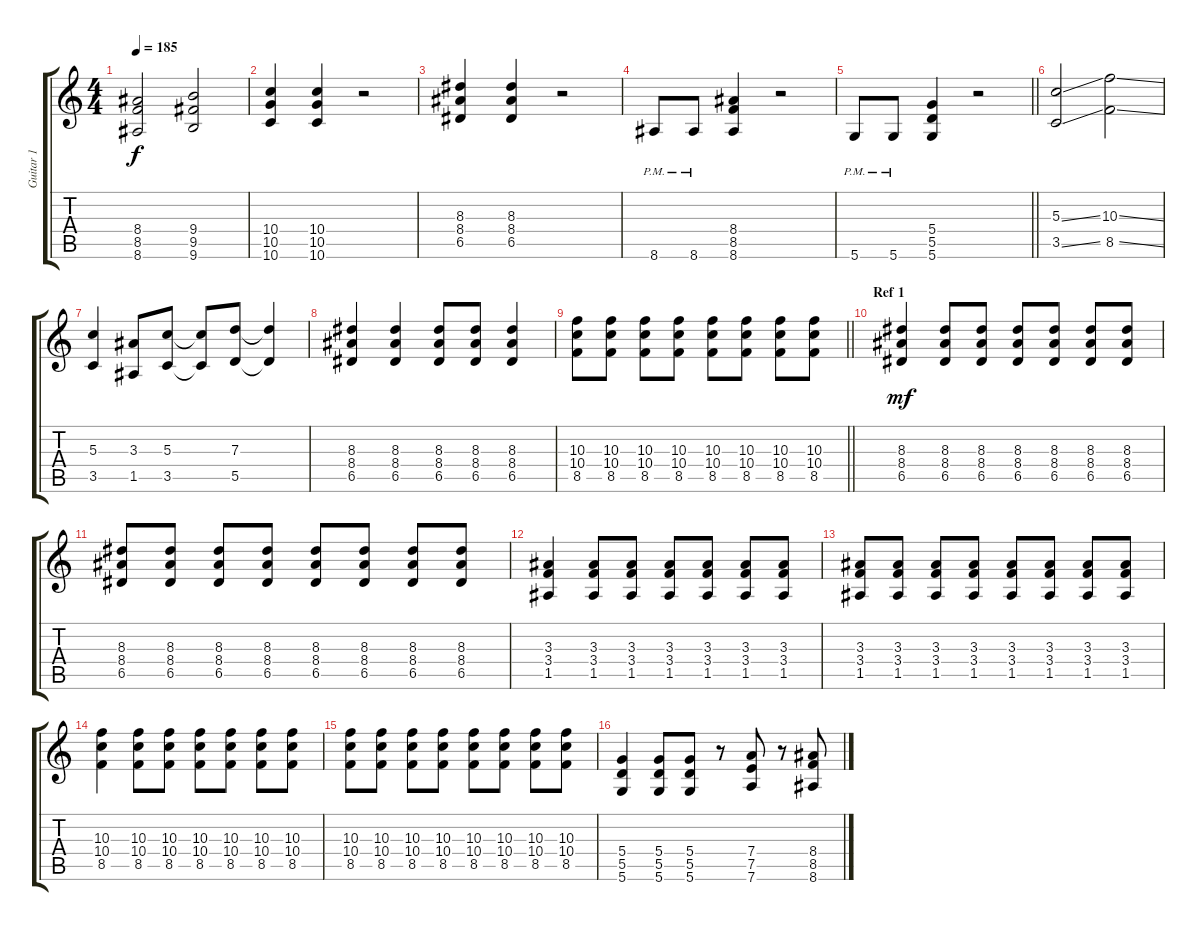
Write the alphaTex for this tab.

\track ("Guitar 1" "Guitar 1") {instrument overdrivenguitar}
\staff {score tabs}
\tuning (E4 B3 G3 D3 A2 D2) {hide}
\ts (4 4)
\tempo 185
\clef g2
\ks c
(8.4 8.5 8.6).2{dy f} (9.4 9.5 9.6).2 |
(10.4 10.5 10.6).4 (10.4 10.5 10.6).4 r.2 |
(8.3 8.4 6.5).4 (8.3 8.4 6.5).4 r.2 |
8.6{pm}.8 8.6{pm}.8 (8.4 8.5 8.6).4 r.2 |
\barLineRight lightlight
5.6{pm}.8 5.6{pm}.8 (5.4 5.5 5.6).4 r.2 |
(5.3{ss} 3.5{ss}).2 (10.3{ss} 8.5{ss}).2 |
(5.3 3.5).4 (3.3 1.5).8 (5.3 3.5).8 (5.3{t} 3.5{t}).8 (7.3 5.5).8 (7.3{t} 5.5{t}).4 |
(8.3 8.4 6.5).4 (8.3 8.4 6.5).4 (8.3 8.4 6.5).8 (8.3 8.4 6.5).8 (8.3 8.4 6.5).4 |
\barLineRight lightlight
(10.3 10.4 8.5).8 (10.3 10.4 8.5).8 (10.3 10.4 8.5).8 (10.3 10.4 8.5).8 (10.3 10.4 8.5).8 (10.3 10.4 8.5).8 (10.3 10.4 8.5).8 (10.3 10.4 8.5).8 |
\section ("" "Ref 1")
(8.3 8.4 6.5).4{dy mf balance 4} (8.3 8.4 6.5).8 (8.3 8.4 6.5).8 (8.3 8.4 6.5).8 (8.3 8.4 6.5).8 (8.3 8.4 6.5).8 (8.3 8.4 6.5).8 |
(8.3 8.4 6.5).8 (8.3 8.4 6.5).8 (8.3 8.4 6.5).8 (8.3 8.4 6.5).8 (8.3 8.4 6.5).8 (8.3 8.4 6.5).8 (8.3 8.4 6.5).8 (8.3 8.4 6.5).8 |
(3.3 3.4 1.5).4 (3.3 3.4 1.5).8 (3.3 3.4 1.5).8 (3.3 3.4 1.5).8 (3.3 3.4 1.5).8 (3.3 3.4 1.5).8 (3.3 3.4 1.5).8 |
(3.3 3.4 1.5).8 (3.3 3.4 1.5).8 (3.3 3.4 1.5).8 (3.3 3.4 1.5).8 (3.3 3.4 1.5).8 (3.3 3.4 1.5).8 (3.3 3.4 1.5).8 (3.3 3.4 1.5).8 |
(10.3 10.4 8.5).4 (10.3 10.4 8.5).8 (10.3 10.4 8.5).8 (10.3 10.4 8.5).8 (10.3 10.4 8.5).8 (10.3 10.4 8.5).8 (10.3 10.4 8.5).8 |
(10.3 10.4 8.5).8 (10.3 10.4 8.5).8 (10.3 10.4 8.5).8 (10.3 10.4 8.5).8 (10.3 10.4 8.5).8 (10.3 10.4 8.5).8 (10.3 10.4 8.5).8 (10.3 10.4 8.5).8 |
(5.4 5.5 5.6).4 (5.4 5.5 5.6).8 (5.4 5.5 5.6).8 r.8 (7.4 7.5 7.6).8 r.8 (8.4 8.5 8.6).8
